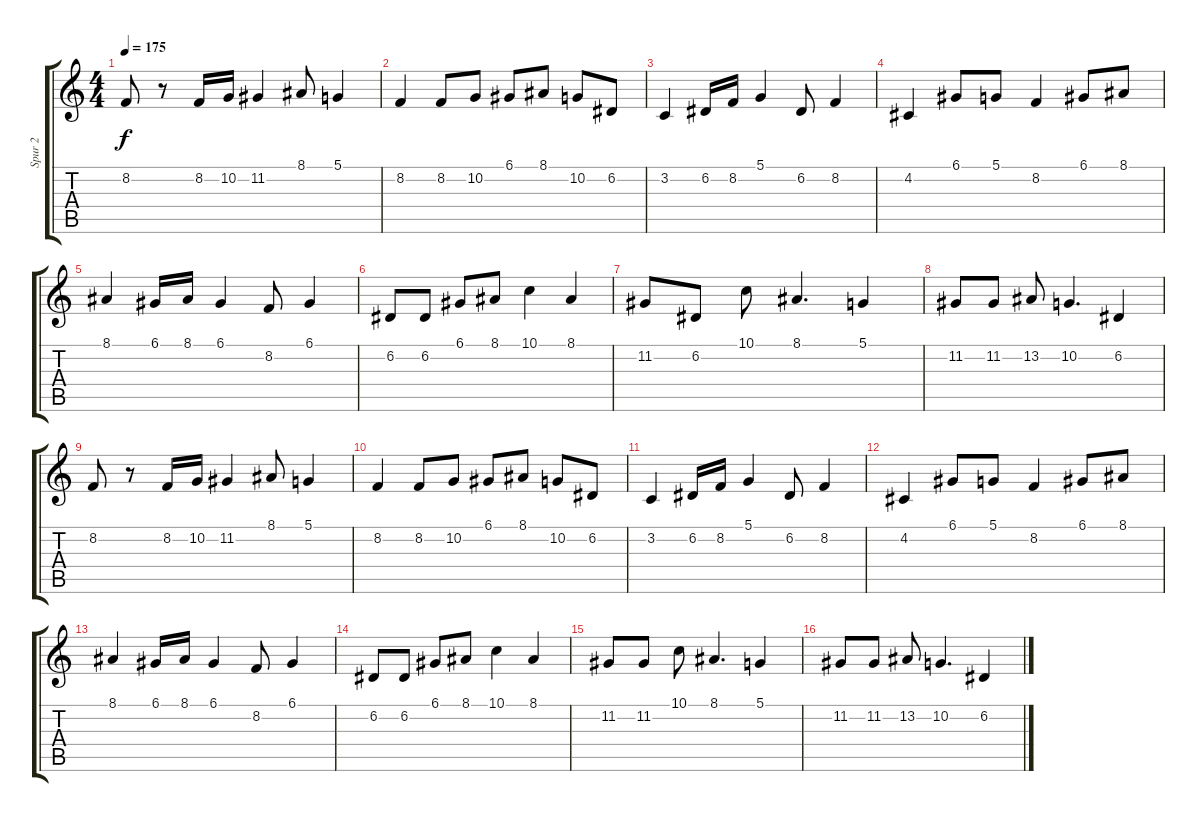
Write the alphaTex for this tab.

\track ("Spur 2" "Spur 2") {instrument accordion}
\staff {score tabs}
\tuning (D4 A3 F3 C3 G2 D2) {hide}
\ts (4 4)
\tempo 175
\clef g2
\ks c
8.2.8{dy f instrument accordion} r.8 8.2.16 10.2.16 11.2.4 8.1.8 5.1.4 |
8.2.4 8.2.8 10.2.8 6.1.8 8.1.8 10.2.8 6.2.8 |
3.2.4 6.2.16 8.2.16 5.1.4 6.2.8 8.2.4 |
4.2.4 6.1.8 5.1.8 8.2.4 6.1.8 8.1.8 |
8.1.4 6.1.16 8.1.16 6.1.4 8.2.8 6.1.4 |
6.2.8 6.2.8 6.1.8 8.1.8 10.1.4 8.1.4 |
11.2.8 6.2.8 10.1.8 8.1.4{d} 5.1.4 |
11.2.8 11.2.8 13.2.8 10.2.4{d} 6.2.4 |
8.2.8 r.8 8.2.16 10.2.16 11.2.4 8.1.8 5.1.4 |
8.2.4 8.2.8 10.2.8 6.1.8 8.1.8 10.2.8 6.2.8 |
3.2.4 6.2.16 8.2.16 5.1.4 6.2.8 8.2.4 |
4.2.4 6.1.8 5.1.8 8.2.4 6.1.8 8.1.8 |
8.1.4 6.1.16 8.1.16 6.1.4 8.2.8 6.1.4 |
6.2.8 6.2.8 6.1.8 8.1.8 10.1.4 8.1.4 |
11.2.8 11.2.8 10.1.8 8.1.4{d} 5.1.4 |
11.2.8 11.2.8 13.2.8 10.2.4{d} 6.2.4
